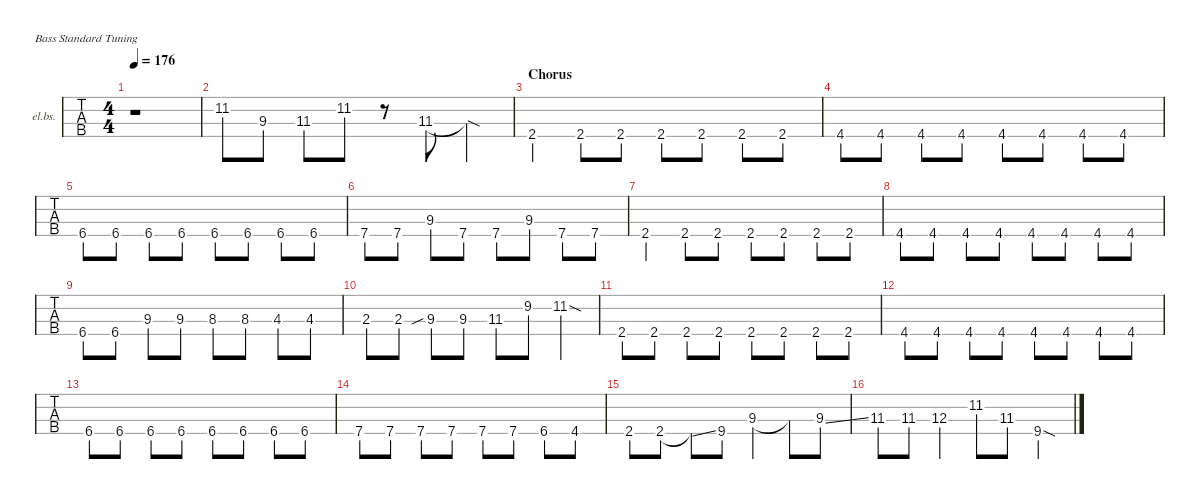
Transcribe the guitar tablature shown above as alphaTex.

\defaultSystemsLayout 4
\hideDynamics
\bracketExtendMode nobrackets
\firstSystemTrackNameOrientation horizontal
\track ("Electric Bass" "el.bs.") {defaultSystemsLayout 4 instrument electricbassfinger}
\staff {tabs}
\tuning (G2 D2 A1 E1)
\ts (4 4)
\tempo 176
\clef f4
\ks a
r.1{dy f} |
11.2{acc #}.8 9.3{acc #}.8 11.3{acc #}.8 11.2{acc #}.8 r.8 11.3{acc #}.8 11.3{sod t acc #}.4 |
\section ("" "Chorus")
\ks f#
2.4{acc #}.4 2.4{acc #}.8 2.4{acc #}.8 2.4{acc #}.8 2.4{acc #}.8 2.4{acc #}.8 2.4{acc #}.8 |
4.4{acc #}.8 4.4{acc #}.8 4.4{acc #}.8 4.4{acc #}.8 4.4{acc #}.8 4.4{acc #}.8 4.4{acc #}.8 4.4{acc #}.8 |
6.4{acc #}.8 6.4{acc #}.8 6.4{acc #}.8 6.4{acc #}.8 6.4{acc #}.8 6.4{acc #}.8 6.4{acc #}.8 6.4{acc #}.8 |
7.4{acc forcenatural}.8 7.4{acc forcenatural}.8 9.3{acc #}.8 7.4{acc forcenatural}.8 7.4{acc forcenatural}.8 9.3{acc #}.8 7.4{acc forcenatural}.8 7.4{acc forcenatural}.8 |
2.4{acc #}.4 2.4{acc #}.8 2.4{acc #}.8 2.4{acc #}.8 2.4{acc #}.8 2.4{acc #}.8 2.4{acc #}.8 |
4.4{acc #}.8 4.4{acc #}.8 4.4{acc #}.8 4.4{acc #}.8 4.4{acc #}.8 4.4{acc #}.8 4.4{acc #}.8 4.4{acc #}.8 |
6.4{acc #}.8 6.4{acc #}.8 9.3{acc #}.8 9.3{acc #}.8 8.3{acc #}.8 8.3{acc #}.8 4.3{acc #}.8 4.3{acc #}.8 |
2.3{acc forcenatural}.8 2.3{acc forcenatural}.8 9.3{sib acc #}.8 9.3{acc #}.8 11.3{acc #}.8 9.2{acc forcenatural}.8 11.2{sod acc #}.4 |
2.4{acc #}.8 2.4{acc #}.8 2.4{acc #}.8 2.4{acc #}.8 2.4{acc #}.8 2.4{acc #}.8 2.4{acc #}.8 2.4{acc #}.8 |
4.4{acc #}.8 4.4{acc #}.8 4.4{acc #}.8 4.4{acc #}.8 4.4{acc #}.8 4.4{acc #}.8 4.4{acc #}.8 4.4{acc #}.8 |
6.4{acc #}.8 6.4{acc #}.8 6.4{acc #}.8 6.4{acc #}.8 6.4{acc #}.8 6.4{acc #}.8 6.4{acc #}.8 6.4{acc #}.8 |
7.4{acc forcenatural}.8 7.4{acc forcenatural}.8 7.4{acc forcenatural}.8 7.4{acc forcenatural}.8 7.4{acc forcenatural}.8 7.4{acc forcenatural}.8 6.4{acc #}.8 4.4{acc #}.8 |
2.4{acc #}.8 2.4{acc #}.8 2.4{ss t acc #}.8 9.4{acc #}.8 9.3{acc #}.4 9.3{t acc #}.8 9.3{ss acc #}.8 |
11.3{acc #}.8 11.3{acc #}.8 12.3{acc forcenatural}.4 11.2{acc #}.8 11.3{acc #}.8 9.4{sod acc #}.4
